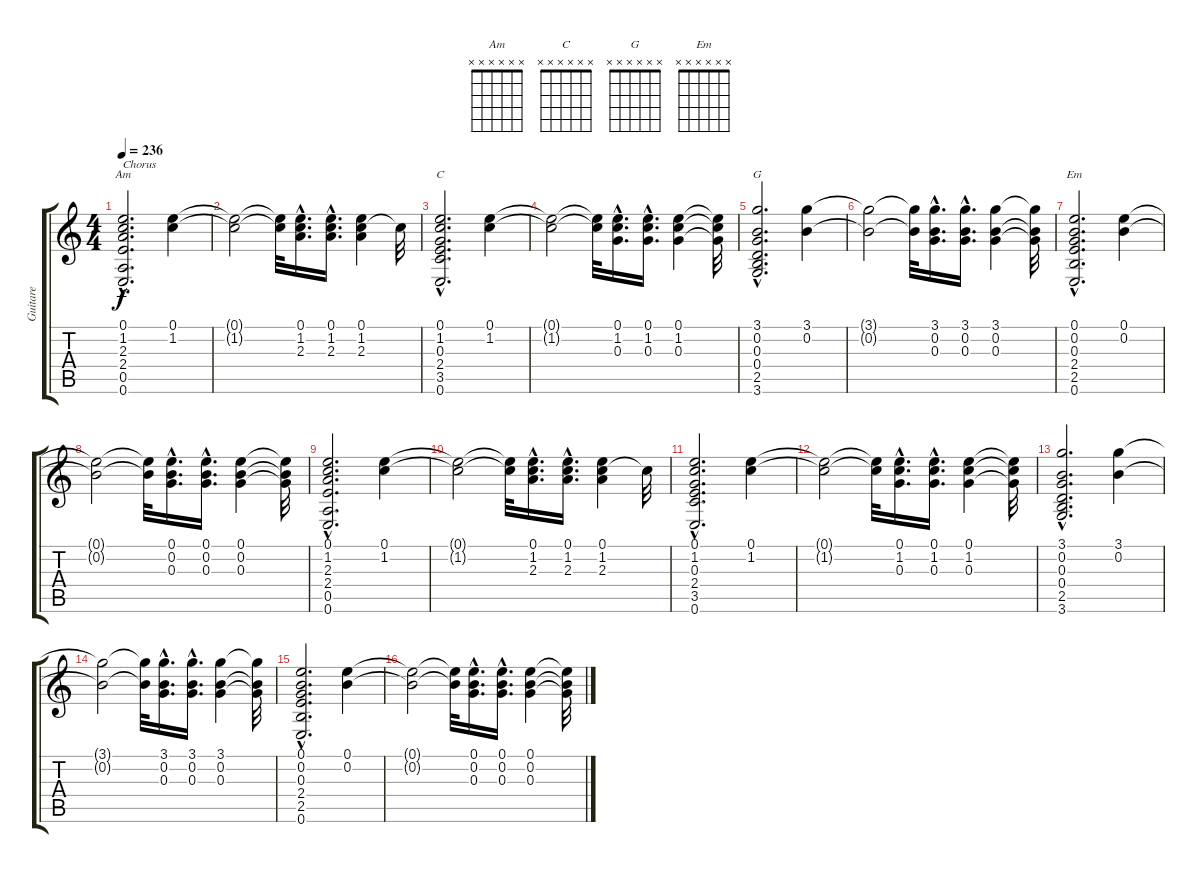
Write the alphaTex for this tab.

\track ("Guitare" "Guitare") {instrument acousticguitarnylon}
\staff {score tabs}
\tuning (E4 B3 G3 D3 A2 E2) {hide}
\chord ("Am" x x x x x x) {firstfret 0}
\chord ("C" x x x x x x) {firstfret 0}
\chord ("G" x x x x x x) {firstfret 0}
\chord ("Em" x x x x x x) {firstfret 0}
\ts (4 4)
\tempo 236
\clef g2
\ks c
(0.1{hac} 1.2{hac} 2.3{hac} 2.4{hac} 0.5{hac} 0.6{hac}).2{d ch "Am" txt "Chorus" dy f} (0.1 1.2).4 |
(0.1{t} 1.2{t}).2 (0.1{t} 1.2{t}).32 (0.1{hac} 1.2{hac} 2.3{hac}).16{d} (0.1{hac} 1.2{hac} 2.3{hac}).16{d} (0.1 1.2 2.3).4 1.2{t}.32 |
(0.1{hac} 1.2{hac} 0.3{hac} 2.4{hac} 3.5{hac} 0.6{hac}).2{d ch "C"} (0.1 1.2).4 |
(0.1{t} 1.2{t}).2 (0.1{t} 1.2{t}).32 (0.1{hac} 1.2{hac} 0.3{hac}).16{d} (0.1{hac} 1.2{hac} 0.3{hac}).16{d} (0.1 1.2 0.3).4 (0.1{t} 1.2{t} 0.3{t}).32 |
(3.1{hac} 0.2{hac} 0.3{hac} 0.4{hac} 2.5{hac} 3.6{hac}).2{d ch "G"} (3.1 0.2).4 |
(3.1{t} 0.2{t}).2 (3.1{t} 0.2{t}).32 (3.1{hac} 0.2{hac} 0.3{hac}).16{d} (3.1{hac} 0.2{hac} 0.3{hac}).16{d} (3.1 0.2 0.3).4 (3.1{t} 0.2{t} 0.3{t}).32 |
(0.1{hac} 0.2{hac} 0.3{hac} 2.4{hac} 2.5{hac} 0.6{hac}).2{d ch "Em"} (0.1 0.2).4 |
(0.1{t} 0.2{t}).2 (0.1{t} 0.2{t}).32 (0.1{hac} 0.2{hac} 0.3{hac}).16{d} (0.1{hac} 0.2{hac} 0.3{hac}).16{d} (0.1 0.2 0.3).4 (0.1{t} 0.2{t} 0.3{t}).32 |
(0.1{hac} 1.2{hac} 2.3{hac} 2.4{hac} 0.5{hac} 0.6{hac}).2{d} (0.1 1.2).4 |
(0.1{t} 1.2{t}).2 (0.1{t} 1.2{t}).32 (0.1{hac} 1.2{hac} 2.3{hac}).16{d} (0.1{hac} 1.2{hac} 2.3{hac}).16{d} (0.1 1.2 2.3).4 1.2{t}.32 |
(0.1{hac} 1.2{hac} 0.3{hac} 2.4{hac} 3.5{hac} 0.6{hac}).2{d} (0.1 1.2).4 |
(0.1{t} 1.2{t}).2 (0.1{t} 1.2{t}).32 (0.1{hac} 1.2{hac} 0.3{hac}).16{d} (0.1{hac} 1.2{hac} 0.3{hac}).16{d} (0.1 1.2 0.3).4 (0.1{t} 1.2{t} 0.3{t}).32 |
(3.1{hac} 0.2{hac} 0.3{hac} 0.4{hac} 2.5{hac} 3.6{hac}).2{d} (3.1 0.2).4 |
(3.1{t} 0.2{t}).2 (3.1{t} 0.2{t}).32 (3.1{hac} 0.2{hac} 0.3{hac}).16{d} (3.1{hac} 0.2{hac} 0.3{hac}).16{d} (3.1 0.2 0.3).4 (3.1{t} 0.2{t} 0.3{t}).32 |
(0.1{hac} 0.2{hac} 0.3{hac} 2.4{hac} 2.5{hac} 0.6{hac}).2{d} (0.1 0.2).4 |
(0.1{t} 0.2{t}).2 (0.1{t} 0.2{t}).32 (0.1{hac} 0.2{hac} 0.3{hac}).16{d} (0.1{hac} 0.2{hac} 0.3{hac}).16{d} (0.1 0.2 0.3).4 (0.1{t} 0.2{t} 0.3{t}).32
